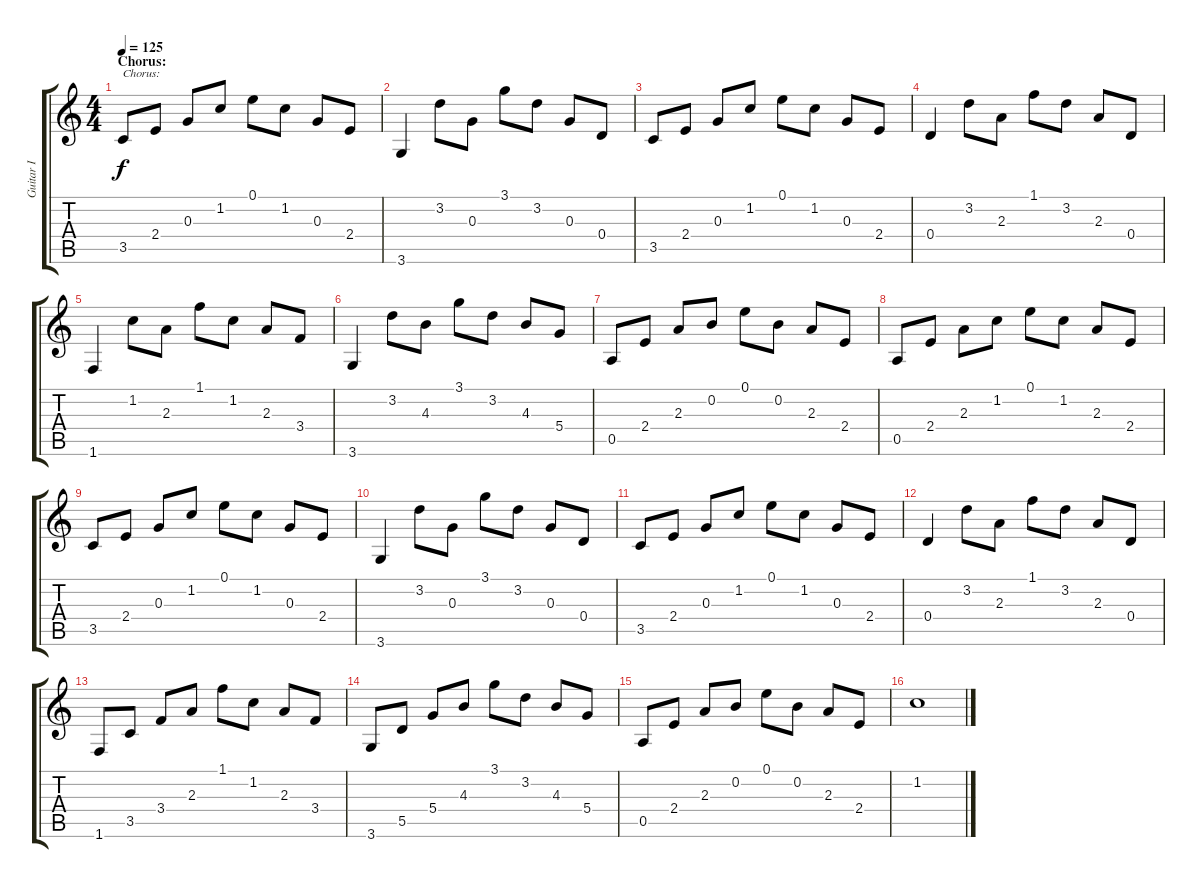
\track ("Guitar I" "Guitar I") {instrument acousticguitarsteel}
\staff {score tabs}
\tuning (E4 B3 G3 D3 A2 E2) {hide}
\ts (4 4)
\section ("" "Chorus:")
\tempo 125
\clef g2
\ks c
3.5.8{txt "Chorus:" dy f} 2.4.8 0.3.8 1.2.8 0.1.8 1.2.8 0.3.8 2.4.8 |
3.6.4 3.2.8 0.3.8 3.1.8 3.2.8 0.3.8 0.4.8 |
3.5.8 2.4.8 0.3.8 1.2.8 0.1.8 1.2.8 0.3.8 2.4.8 |
0.4.4 3.2.8 2.3.8 1.1.8 3.2.8 2.3.8 0.4.8 |
1.6.4 1.2.8 2.3.8 1.1.8 1.2.8 2.3.8 3.4.8 |
3.6.4 3.2.8 4.3.8 3.1.8 3.2.8 4.3.8 5.4.8 |
0.5.8 2.4.8 2.3.8 0.2.8 0.1.8 0.2.8 2.3.8 2.4.8 |
0.5.8 2.4.8 2.3.8 1.2.8 0.1.8 1.2.8 2.3.8 2.4.8 |
3.5.8 2.4.8 0.3.8 1.2.8 0.1.8 1.2.8 0.3.8 2.4.8 |
3.6.4 3.2.8 0.3.8 3.1.8 3.2.8 0.3.8 0.4.8 |
3.5.8 2.4.8 0.3.8 1.2.8 0.1.8 1.2.8 0.3.8 2.4.8 |
0.4.4 3.2.8 2.3.8 1.1.8 3.2.8 2.3.8 0.4.8 |
1.6.8 3.5.8 3.4.8 2.3.8 1.1.8 1.2.8 2.3.8 3.4.8 |
3.6.8 5.5.8 5.4.8 4.3.8 3.1.8 3.2.8 4.3.8 5.4.8 |
0.5.8 2.4.8 2.3.8 0.2.8 0.1.8 0.2.8 2.3.8 2.4.8 |
1.2.1
